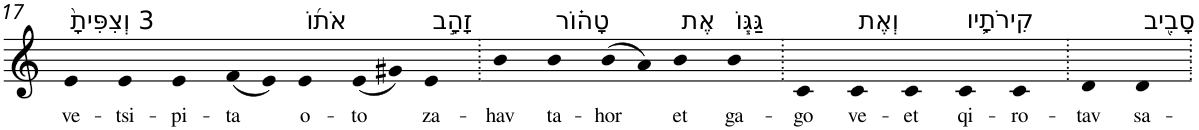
**kern	**text
*part1	*part1
*staff1	*staff1
*I"Piano	*
*I'Pno	*
!!LO:PB:g=z
*clefG2	*
*k[]	*
=17	=17
!LO:TX:a:t=3 וְצִפִּיתָ֨	!
!	!LO:LY:b
4e	ve-
!	!LO:LY:b
4e	-tsi-
!	!LO:LY:b
4e	-pi-
!	!LO:LY:b
(8f	-ta
8e)	.
!LO:TX:a:t=אֹת֜וֹ	!
!	!LO:LY:b
4e	o-
!	!LO:LY:b
(8e	-to
8g#X)	.
!LO:TX:a:t=זָהָ֣ב	!
!	!LO:LY:b
4e	za-
=18.	=18.
!	!LO:LY:b
4b	-hav
!LO:TX:a:t=טָה֗וֹר	!
!	!LO:LY:b
4b	ta-
!	!LO:LY:b
(8b	-hor
8a)	.
!LO:TX:a:t=אֶת	!
!	!LO:LY:b
4b	et
!LO:TX:a:t=גַּגּ֧וֹ	!
!	!LO:LY:b
4b	ga-
=19.	=19.
!	!LO:LY:b
4c	-go
!LO:TX:a:t=וְאֶת	!
!	!LO:LY:b
4c	ve-
!	!LO:LY:b
4c	-et
!LO:TX:a:t=קִירֹתָ֛יו	!
!	!LO:LY:b
4c	qi-
!	!LO:LY:b
4c	-ro-
=20.	=20.
!	!LO:LY:b
4d	-tav
!LO:TX:a:t=סָבִ֖יב	!
!	!LO:LY:b
4d	sa-
=.	=.
*-	*-
